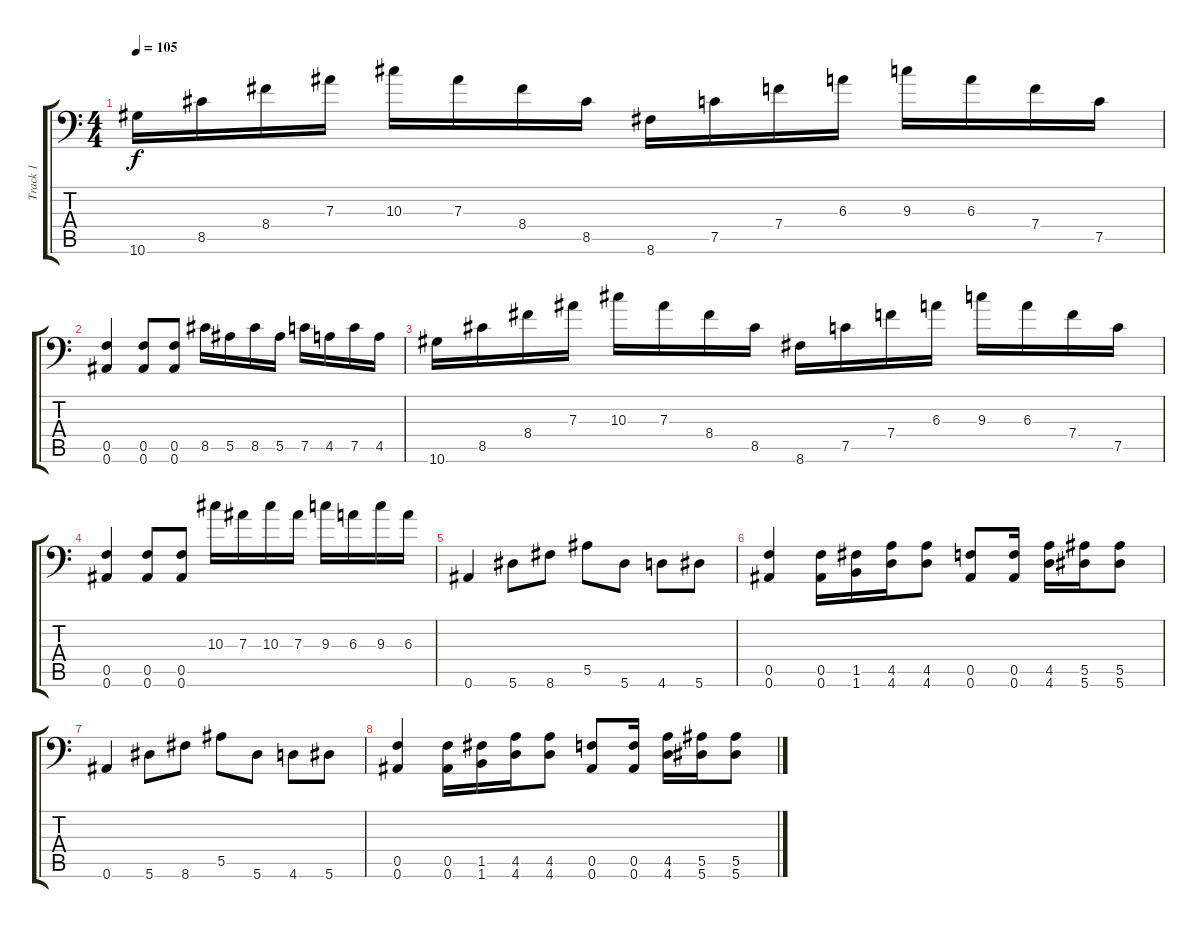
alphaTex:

\track ("Track 1" "Track 1") {instrument overdrivenguitar}
\staff {score tabs}
\tuning (C4 G3 Eb3 Bb2 F2 Bb1) {hide}
\ts (4 4)
\tempo 105
\clef f4
\ks c
10.6.16{dy f} 8.5.16 8.4.16 7.3.16 10.3.16 7.3.16 8.4.16 8.5.16 8.6.16 7.5.16 7.4.16 6.3.16 9.3.16 6.3.16 7.4.16 7.5.16 |
(0.5 0.6).4 (0.5 0.6).8 (0.5 0.6).8 8.5.16 5.5.16 8.5.16 5.5.16 7.5.16 4.5.16 7.5.16 4.5.16 |
10.6.16 8.5.16 8.4.16 7.3.16 10.3.16 7.3.16 8.4.16 8.5.16 8.6.16 7.5.16 7.4.16 6.3.16 9.3.16 6.3.16 7.4.16 7.5.16 |
(0.5 0.6).4 (0.5 0.6).8 (0.5 0.6).8 10.3.16 7.3.16 10.3.16 7.3.16 9.3.16 6.3.16 9.3.16 6.3.16 |
0.6.4 5.6.8 8.6.8 5.5.8 5.6.8 4.6.8 5.6.8 |
(0.5 0.6).4 (0.5 0.6).16 (1.5 1.6).16 (4.5 4.6).16 (4.5 4.6).8 (0.5 0.6).8 (0.5 0.6).16 (4.5 4.6).16 (5.5 5.6).16 (5.5 5.6).8 |
0.6.4 5.6.8 8.6.8 5.5.8 5.6.8 4.6.8 5.6.8 |
(0.5 0.6).4 (0.5 0.6).16 (1.5 1.6).16 (4.5 4.6).16 (4.5 4.6).8 (0.5 0.6).8 (0.5 0.6).16 (4.5 4.6).16 (5.5 5.6).16 (5.5 5.6).8
